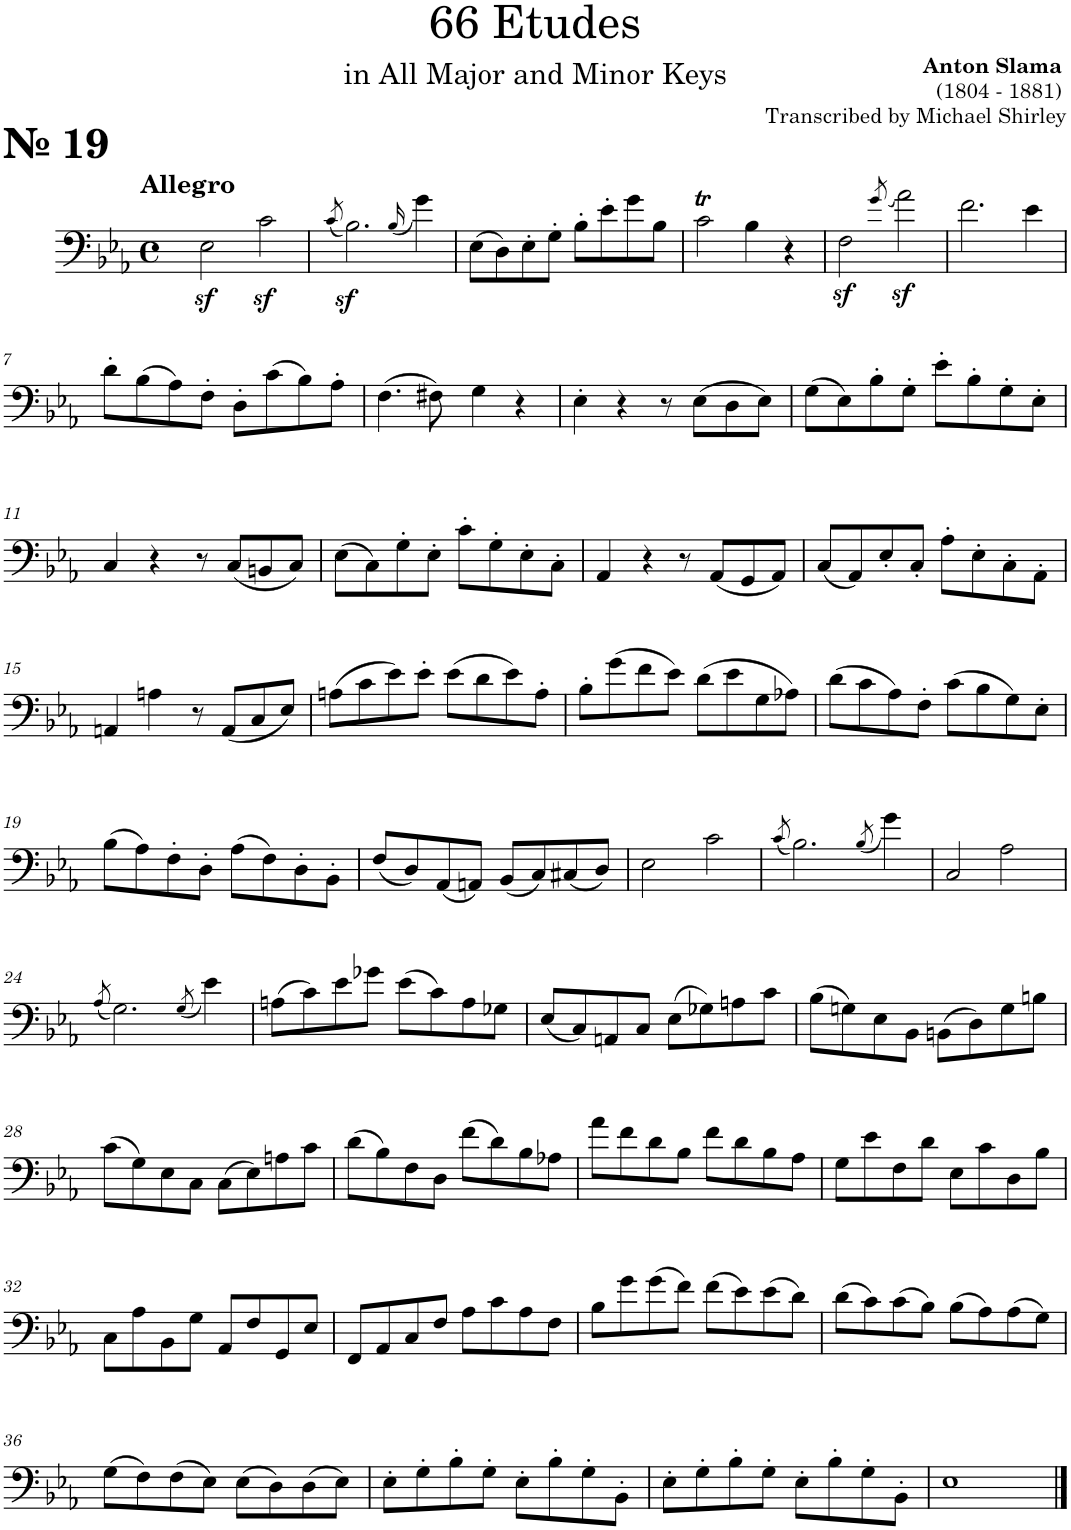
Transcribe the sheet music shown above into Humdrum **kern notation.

**kern
*part1
*staff1
*I"Trombone
*I'Tbn.
*clefF4
*k[b-e-a-]
*M4/4
*met(c)
=1
!LO:TX:a:B:t=№ 19
!LO:TX:a:B:t=Allegro
2E-z<\
2cz<\
=2
(8qc/
2.B-z<\)
(16qB-/
4g\)
=3
(8E-\L
8D\)
8E-'\
8G'\J
8B-'\L
8e-'\
8g\
8B-\J
=4
2cT\
4B-\
4r
=5
2Fz<\
(8qg/
2a-z<\)
=6
2.f\
4e-\
!!LO:LB:g=z
=7
8d'\L
(>8B-\
8A-\)
8F'\J
8D'\L
(>8c\
8B-\)
8A-'\J
=8
(>4.F\
8F#X\)
4G\
4r
=9
4E-'\
4r
8r
(>8E-\L
8D\
8E-\J)
=10
(>8G\L
8E-\)
8B-'\
8G'\J
8e-'\L
8B-'\
8G'\
8E-'\J
!!LO:LB:g=z
=11
4C/
4r
8r
(<8C/L
8BBn/
8C/J)
=12
(>8E-\L
8C\)
8G'\
8E-'\J
8c'\L
8G'\
8E-'\
8C'\J
=13
4AA-/
4r
8r
(<8AA-/L
8GG/
8AA-/J)
=14
(<8C/L
8AA-/)
8E-'/
8C'/J
8A-'\L
8E-'\
8C'\
8AA-'\J
!!LO:LB:g=z
=15
4AAn/
4An\
8r
(<8AA/L
8C/
8E-/J)
=16
(>8An\L
8c\
8e-\)
8e-'\J
(>8e-\L
8d\
8e-\)
8A'\J
=17
8B-'\L
(>8g\
8f\
8e-\J)
(>8d\L
8e-\
8G\
8A-X\J)
=18
(>8d\L
8c\
8A-\)
8F'\J
(>8c\L
8B-\
8G\)
8E-'\J
!!LO:LB:g=z
=19
(>8B-\L
8A-\)
8F'\
8D'\J
(>8A-\L
8F\)
8D'\
8BB-'\J
=20
(<8F/L
8D/)
(<8AA-/
8AAn/J)
(<8BB-/L
8C/)
(<8C#X/
8D/J)
=21
2E-\
2c\
=22
(8qc/
2.B-\)
(8qB-/
4g\)
=23
2C/
2A-\
!!LO:LB:g=z
=24
(8qA-/
2.G\)
(8qG/
4e-\)
=25
(>8An\L
8c\)
8e-\
8g-X\J
(>8e-\L
8c\)
8A\
8G-X\J
=26
(<8E-/L
8C/)
8AAn/
8C/J
(>8E-\L
8G-X\)
8An\
8c\J
=27
(>8B-\L
8Gn\)
8E-\
8BB-\J
(>8BBn\L
8D\)
8G\
8Bn\J
!!LO:LB:g=z
=28
(>8c\L
8G\)
8E-\
8C\J
(>8C\L
8E-\)
8An\
8c\J
=29
(>8d\L
8B-\)
8F\
8D\J
(>8f\L
8d\)
8B-\
8A-X\J
=30
8a-\L
8f\
8d\
8B-\J
8f\L
8d\
8B-\
8A-\J
=31
8G\L
8e-\
8F\
8d\J
8E-\L
8c\
8D\
8B-\J
!!LO:LB:g=z
=32
8C\L
8A-\
8BB-\
8G\J
8AA-/L
8F/
8GG/
8E-/J
=33
8FF/L
8AA-/
8C/
8F/J
8A-\L
8c\
8A-\
8F\J
=34
8B-\L
8g\
(>8g\
8f\J)
(>8f\L
8e-\)
(>8e-\
8d\J)
=35
(>8d\L
8c\)
(>8c\
8B-\J)
(>8B-\L
8A-\)
(>8A-\
8G\J)
!!LO:LB:g=z
=36
(>8G\L
8F\)
(>8F\
8E-\J)
(>8E-\L
8D\)
(>8D\
8E-\J)
=37
8E-'\L
8G'\
8B-'\
8G'\J
8E-'\L
8B-'\
8G'\
8BB-'\J
=38
8E-'\L
8G'\
8B-'\
8G'\J
8E-'\L
8B-'\
8G'\
8BB-'\J
=39
1E-
==
*-
